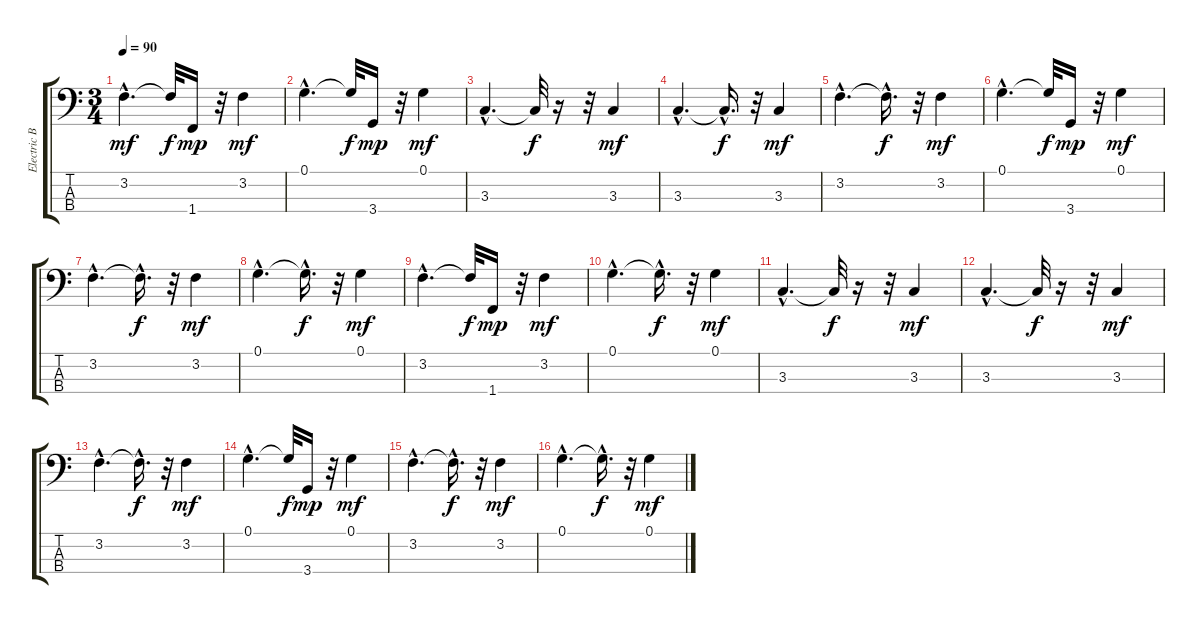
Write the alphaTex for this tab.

\track ("Electric Bass" "Electric B") {instrument electricbassfinger}
\staff {score tabs}
\tuning (G2 D2 A1 E1) {hide}
\ts (3 4)
\tempo 90
\clef f4
\ks c
3.2{hac}.4{d dy mf} 3.2{t}.32{dy f} 1.4.16{dy mp} r.32 3.2.4{dy mf} |
0.1{hac}.4{d} 0.1{t}.32{dy f} 3.4.16{dy mp} r.32 0.1.4{dy mf} |
3.3{hac}.4{d} 3.3{t}.32{dy f} r.16 r.32 3.3.4{dy mf} |
3.3{hac}.4{d} 3.3{hac t}.16{d dy f} r.32 3.3.4{dy mf} |
3.2{hac}.4{d} 3.2{hac t}.16{d dy f} r.32 3.2.4{dy mf} |
0.1{hac}.4{d} 0.1{t}.32{dy f} 3.4.16{dy mp} r.32 0.1.4{dy mf} |
3.2{hac}.4{d} 3.2{hac t}.16{d dy f} r.32 3.2.4{dy mf} |
0.1{hac}.4{d} 0.1{hac t}.16{d dy f} r.32 0.1.4{dy mf} |
3.2{hac}.4{d} 3.2{t}.32{dy f} 1.4.16{dy mp} r.32 3.2.4{dy mf} |
0.1{hac}.4{d} 0.1{hac t}.16{d dy f} r.32 0.1.4{dy mf} |
3.3{hac}.4{d} 3.3{t}.32{dy f} r.16 r.32 3.3.4{dy mf} |
3.3{hac}.4{d} 3.3{t}.32{dy f} r.16 r.32 3.3.4{dy mf} |
3.2{hac}.4{d} 3.2{hac t}.16{d dy f} r.32 3.2.4{dy mf} |
0.1{hac}.4{d} 0.1{t}.32{dy f} 3.4.16{dy mp} r.32 0.1.4{dy mf} |
3.2{hac}.4{d} 3.2{hac t}.16{d dy f} r.32 3.2.4{dy mf} |
0.1{hac}.4{d} 0.1{hac t}.16{d dy f} r.32 0.1.4{dy mf}
